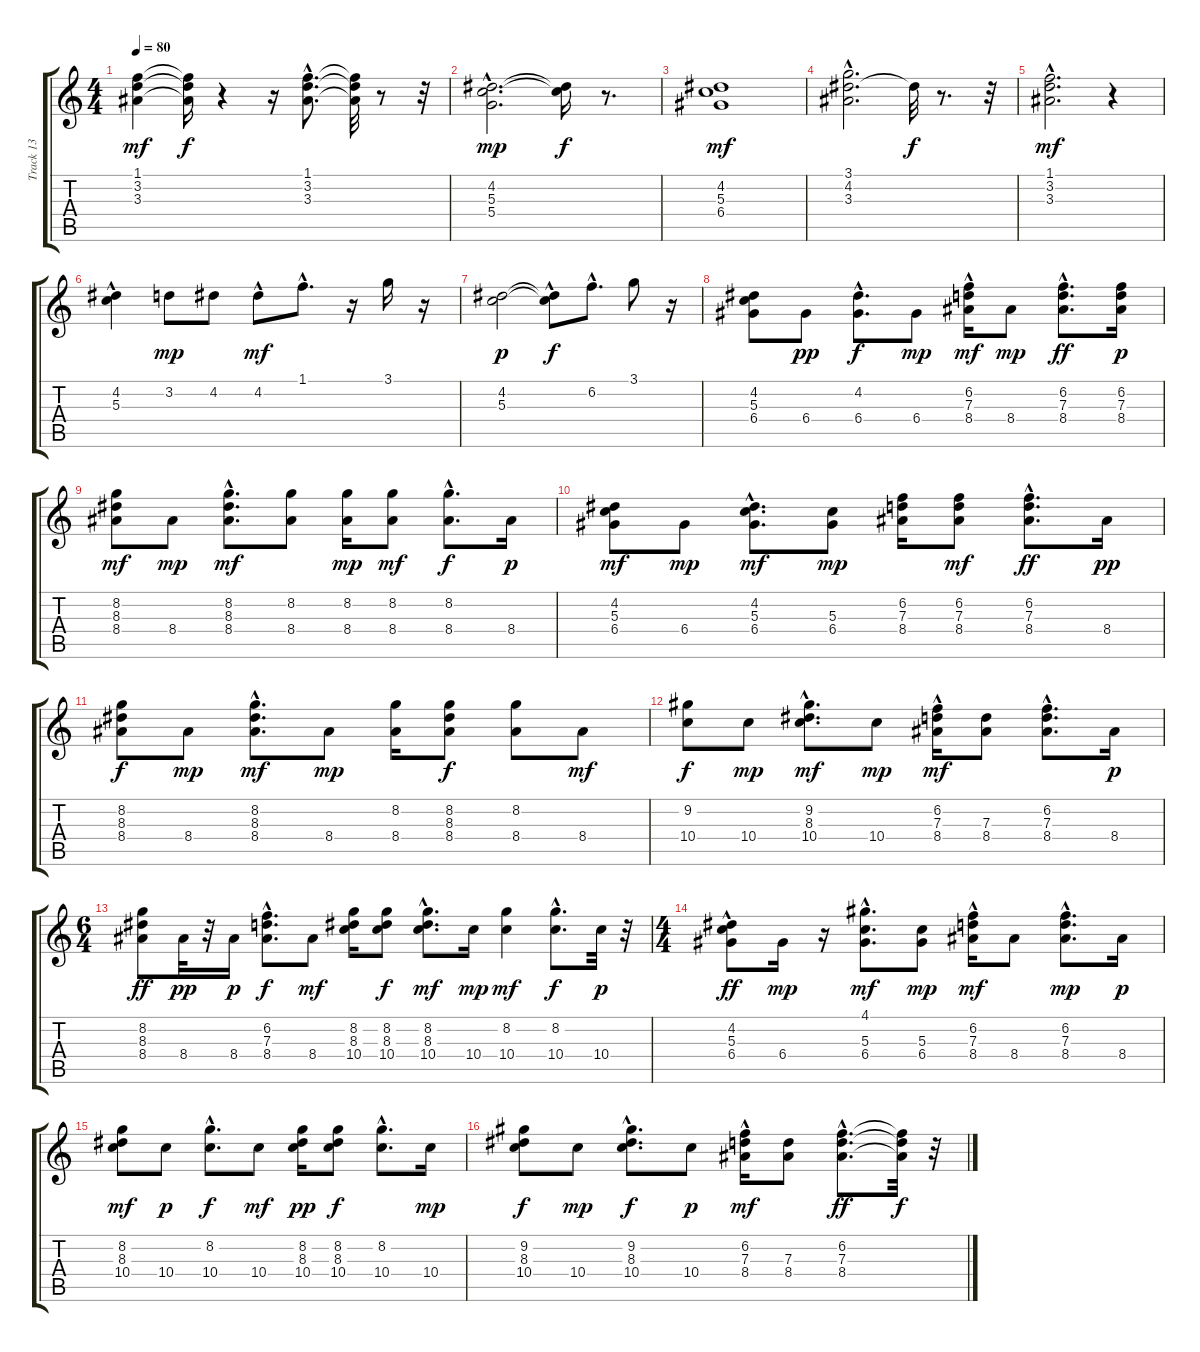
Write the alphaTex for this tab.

\track ("Track 13" "Track 13") {instrument acousticguitarsteel}
\staff {score tabs}
\tuning (E4 B3 G3 D3 A2 E2) {hide}
\ts (4 4)
\tempo 80
\clef g2
\ks c
(1.1 3.2 3.3).4{dy mf} (1.1{t} 3.2{t} 3.3{t}).16{dy f} r.4 r.16 (1.1{hac} 3.2{hac} 3.3{hac}).8{d} (1.1{t} 3.2{t} 3.3{t}).32 r.8 r.32 |
(4.2{hac} 5.3{hac} 5.4{hac}).2{d dy mp} (4.2{t} 5.3{t}).16{dy f} r.8{d} |
(4.2 5.3 6.4).1{dy mf} |
(3.1{hac} 4.2{hac} 3.3{hac}).2{d} 4.2{t}.32{dy f} r.8{d} r.32 |
(1.1 3.2{hac} 3.3).2{d dy mf} r.4 |
(4.2 5.3{hac}).4 3.2.8{dy mp} 4.2.8 4.2{hac}.8{dy mf} 1.1{hac}.8{d} r.16 3.1.16 r.16 |
(4.2 5.3).2{dy p} (4.2{t} 5.3{hac t}).8{dy f} 6.2{hac}.8{d} 3.1.8 r.16 |
(4.2 5.3 6.4).8 6.4.8{dy pp} (4.2 6.4{hac}).8{d dy f} 6.4.8{dy mp} (6.2{hac} 7.3{hac} 8.4).16{dy mf} 8.4.8{dy mp} (6.2{hac} 7.3{hac} 8.4{hac}).8{d dy ff} (6.2 7.3 8.4).16{dy p} |
(8.2 8.3 8.4).8{dy mf} 8.4.8{dy mp} (8.2{hac} 8.3{hac} 8.4{hac}).8{d dy mf} (8.2 8.4).8 (8.2 8.4).16{dy mp} (8.2 8.4).8{dy mf} (8.2 8.4{hac}).8{d dy f} 8.4.16{dy p} |
(4.2 5.3 6.4).8{dy mf} 6.4.8{dy mp} (4.2 5.3{hac} 6.4{hac}).8{d dy mf} (5.3 6.4).8{dy mp} (6.2 7.3 8.4).16 (6.2 7.3 8.4).8{dy mf} (6.2 7.3 8.4{hac}).8{d dy ff} 8.4.16{dy pp} |
(8.2 8.3 8.4).8{dy f} 8.4.8{dy mp} (8.2 8.3 8.4{hac}).8{d dy mf} 8.4.8{dy mp} (8.2 8.4).16 (8.2 8.3 8.4).8{dy f} (8.2 8.4).8 8.4.8{dy mf} |
(9.2 10.4).8{dy f} 10.4.8{dy mp} (9.2 8.3 10.4{hac}).8{d dy mf} 10.4.8{dy mp} (6.2{hac} 7.3 8.4).16{dy mf} (7.3 8.4).8 (6.2 7.3 8.4{hac}).8{d} 8.4.16{dy p} |
\ts (6 4)
(8.2 8.3 8.4).8{dy ff} 8.4.32{dy pp} r.32 8.4.16{dy p} (6.2 7.3 8.4{hac}).8{d dy f} 8.4.8{dy mf} (8.2 8.3 10.4).16 (8.2 8.3 10.4).8{dy f} (8.2 8.3 10.4{hac}).8{d dy mf} 10.4.16{dy mp} (8.2 10.4).4{dy mf} (8.2 10.4{hac}).8{d dy f} 10.4.32{dy p} r.32 |
\ts (4 4)
(4.2 5.3 6.4{hac}).8{dy ff} 6.4.16{dy mp} r.16 (4.1 5.3{hac} 6.4{hac}).8{d dy mf} (5.3 6.4).8{dy mp} (6.2{hac} 7.3{hac} 8.4).16{dy mf} 8.4.8 (6.2 7.3 8.4{hac}).8{d dy mp} 8.4.16{dy p} |
(8.2 8.3 10.4).8{dy mf} 10.4.8{dy p} (8.2 10.4{hac}).8{d dy f} 10.4.8{dy mf} (8.2 8.3 10.4).16{dy pp} (8.2 8.3 10.4).8{dy f} (8.2 10.4{hac}).8{d} 10.4.16{dy mp} |
(9.2 8.3 10.4).8{dy f} 10.4.8{dy mp} (9.2 8.3 10.4{hac}).8{d dy f} 10.4.8{dy p} (6.2{hac} 7.3 8.4).16{dy mf} (7.3 8.4).8 (6.2{hac} 7.3{hac} 8.4{hac}).8{d dy ff} (6.2{t} 7.3{t} 8.4{t}).32{dy f} r.32
